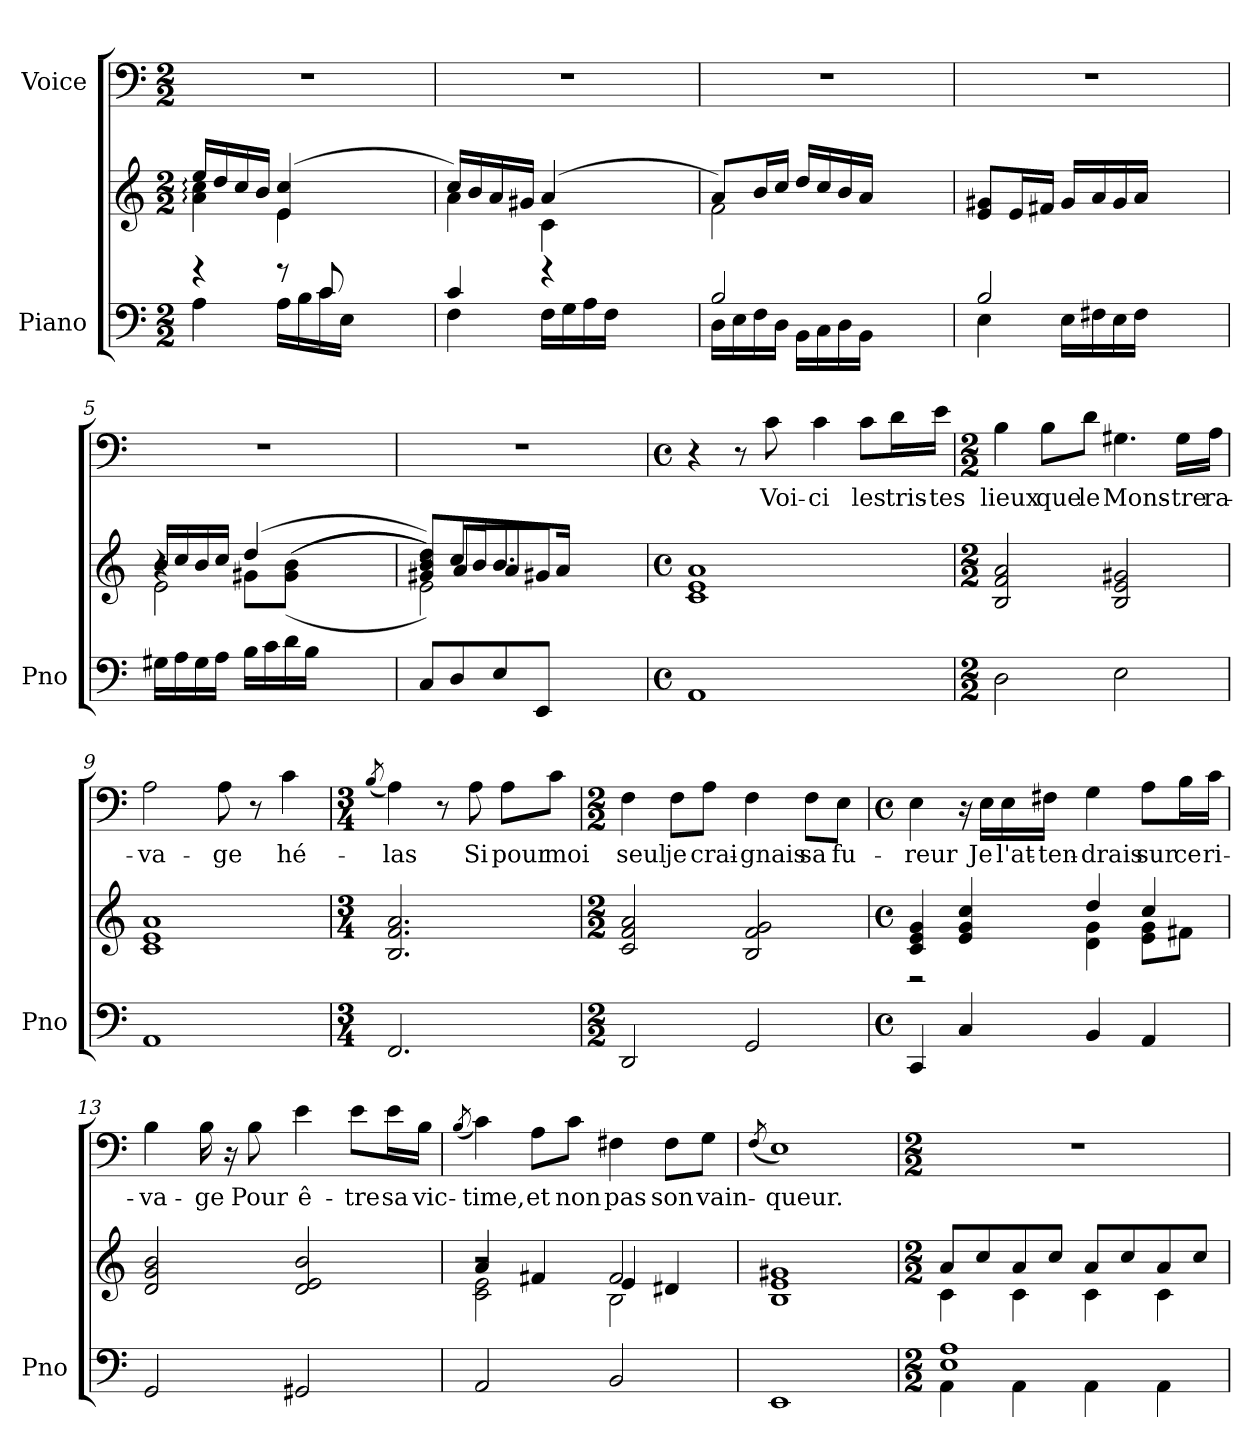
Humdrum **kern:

**kern	**kern	**kern	**text
*part2	*part2	*part1	*part1
*staff3	*staff2	*staff1	*staff1
*I"Piano	*	*I"Voice	*
*I'Pno	*	*	*
*clefF4	*clefG2	*clefF4	*
*k[]	*k[]	*k[]	*
*M2/2	*M2/2	*M2/2	*
*MM60	*MM60	*MM60	*
=1	=1	=1	=1
*^	*^	*	*
4r	4A\	16ee/LL	4a\: 4cc\:	1r	.
.	.	16dd/	.	.	.
.	.	16cc/	.	.	.
.	.	16b/JJ	.	.	.
8r	16A\LL	(>4e/ 4cc/	4e\	.	.
.	16B\	.	.	.	.
8c/	16c\	.	.	.	.
.	16E\JJ	.	.	.	.
2ryy	2ryy	2ryy	2ryy	.	.
=2	=2	=2	=2	=2	=2
4c/	4F\	16cc/LL)	4a\	1r	.
.	.	16b/	.	.	.
.	.	16a/	.	.	.
.	.	16g#X/JJ	.	.	.
4r	16F\LL	(>4a/	4c\	.	.
.	16G\	.	.	.	.
.	16A\	.	.	.	.
.	16F\JJ	.	.	.	.
2ryy	2ryy	2ryy	2ryy	.	.
=3	=3	=3	=3	=3	=3
2B/	16D\LL	8a/L)	2f\	1r	.
.	16E\	.	.	.	.
.	16F\	16b/L	.	.	.
.	16D\JJ	16cc/JJ	.	.	.
.	16BB\LL	16dd/LL	.	.	.
.	16C\	16cc/	.	.	.
.	16D\	16b/	.	.	.
.	16BB\JJ	16a/JJ	.	.	.
2ryy	2ryy	2ryy	2ryy	.	.
*	*	*v	*v	*	*
=4	=4	=4	=4	=4
2B/	4E\	8e/ 8g#X/L	1r	.
.	.	16e/L	.	.
.	.	16f#X/JJ	.	.
.	16E\LL	16g#/LL	.	.
.	16F#X\	16a/	.	.
.	16E\	16g#/	.	.
.	16F#\JJ	16a/JJ	.	.
2ryy	2ryy	2ryy	.	.
*v	*v	*	*	*
=5	=5	=5	=5
*	*^	*	*
*	*	*^	*	*
16G#X\LL	16b/LL	2e\	4r	1r	.
16A\	16cc/	.	.	.	.
16G#\	16b/	.	.	.	.
16A\JJ	16cc/JJ	.	.	.	.
16B\LL	(>4dd/	.	8g#X\L	.	.
16c\	.	.	.	.	.
16d\	.	.	(<(<(<8g#\ 8b\J	.	.
16B\JJ	.	.	.	.	.
2ryy	2ryy	2ryy	2ryy	.	.
!!LO:LB:g=z
=6	=6	=6	=6	=6	=6
8C/L	8g#X/ 8b/ 8dd/L)	2e\	8r)))	1r	.
8D/	16cc/L	.	8a/L	.	.
.	16b/J	.	.	.	.
8E/	8.b/	.	8a/	.	.
8EE/J	.	.	8g#X/J	.	.
.	16a/Jk	.	.	.	.
2ryy	2ryy	2ryy	2ryy	.	.
*	*v	*v	*v	*	*
=7	=7	=7	=7
*M4/4	*M4/4	*M4/4	*
*met(c)	*met(c)	*met(c)	*
*	*	*MM80	*
1AA	1c 1e 1a	4r	.
.	.	8r	.
!	!	!	!LO:LY:b
.	.	8c\	Voi-
!	!	!	!LO:LY:b
.	.	4c\	-ci
!	!	!	!LO:LY:b
.	.	8c\L	les
!	!	!	!LO:LY:b
.	.	16d\L	tris-
!	!	!	!LO:LY:b
.	.	16e\JJ	-tes
=8	=8	=8	=8
*M2/2	*M2/2	*M2/2	*
!	!	!	!LO:LY:b
2D\	2B/ 2f/ 2a/	4B\	lieux
!	!	!	!LO:LY:b
.	.	8B\L	que
!	!	!	!LO:LY:b
.	.	8d\J	le
!	!	!	!LO:LY:b
2E\	2B/ 2e/ 2g#X/	4.G#X\	Mons-
!	!	!	!LO:LY:b
.	.	16G#\LL	-tre
!	!	!	!LO:LY:b
.	.	16A\JJ	ra-
=9	=9	=9	=9
!	!	!	!LO:LY:b
1AA	1c 1e 1a	2A\	-va-
!	!	!	!LO:LY:b
.	.	8A\	-ge
.	.	8r	.
!	!	!	!LO:LY:b
.	.	4c\	hé-
!!LO:LB:g=z
=10	=10	=10	=10
*M3/4	*M3/4	*M3/4	*
.	.	(<8qB/	.
!	!	!	!LO:LY:b
2.FF/	2.B/ 2.f/ 2.a/	4A\)	-las
.	.	8r	.
!	!	!	!LO:LY:b
.	.	8A\	Si
!	!	!	!LO:LY:b
.	.	8A\L	pour
!	!	!	!LO:LY:b
.	.	8c\J	moi
=11	=11	=11	=11
*M2/2	*M2/2	*M2/2	*
!	!	!	!LO:LY:b
2DD/	2c/ 2f/ 2a/	4F\	seul
!	!	!	!LO:LY:b
.	.	8F\L	je
!	!	!	!LO:LY:b
.	.	8A\J	crai-
!	!	!	!LO:LY:b
2GG/	2B/ 2f/ 2g/	4F\	-gnais
!	!	!	!LO:LY:b
.	.	8F\L	sa
!	!	!	!LO:LY:b
.	.	8E\J	fu-
=12	=12	=12	=12
*M4/4	*M4/4	*M4/4	*
*met(c)	*met(c)	*met(c)	*
*	*	*MM60	*
*	*^	*	*
!	!	!	!	!LO:LY:b
4CC/	4c/ 4e/ 4g/	2r	4E\	-reur
4C/	4e/ 4g/ 4cc/	.	16r	.
!	!	!	!	!LO:LY:b
.	.	.	16E\LL	Je
!	!	!	!	!LO:LY:b
.	.	.	16E\	l'at-
!	!	!	!	!LO:LY:b
.	.	.	16F#X\JJ	-ten-
!	!	!	!	!LO:LY:b
4BB/	4dd/	4d\ 4g\	4G\	-drais
!	!	!	!	!LO:LY:b
4AA/	4cc/	8e\ 8g\L	8A\L	sur
!	!	!	!	!LO:LY:b
.	.	8f#X\J	16B\L	ce
!	!	!	!	!LO:LY:b
.	.	.	16c\JJ	ri-
*	*v	*v	*	*
!!LO:LB:g=z
=13	=13	=13	=13
!	!	!	!LO:LY:b
2GG/	2d/ 2g/ 2b/	4B\	-va-
!	!	!	!LO:LY:b
.	.	16B\	-ge
.	.	16r	.
!	!	!	!LO:LY:b
.	.	8B\	Pour
!	!	!	!LO:LY:b
2GG#X/	2d/ 2e/ 2b/	4e\	ê-
!	!	!	!LO:LY:b
.	.	8e\L	-tre
!	!	!	!LO:LY:b
.	.	16e\L	sa
!	!	!	!LO:LY:b
.	.	16B\JJ	vic-
=14	=14	=14	=14
.	.	(<8qB/	.
*	*^	*	*
*	*	*^	*	*
!	!	!	!	!	!LO:LY:b
2AA/	4a/	2c\ 2e\	2r	4c\)	-time,
!	!	!	!	!	!LO:LY:b
.	4f#X/	.	.	8A\L	et
!	!	!	!	!	!LO:LY:b
.	.	.	.	8c\J	non
!	!	!	!	!	!LO:LY:b
2BB/	2f#/	2B\	4e/	4F#X\	pas
!	!	!	!	!	!LO:LY:b
.	.	.	4d#X/	8F#\L	son
!	!	!	!	!	!LO:LY:b
.	.	.	.	8G\J	vain-
*	*v	*v	*v	*	*
=15	=15	=15	=15
.	.	(<8qF/	.
!	!	!	!LO:LY:b
1EE	1B 1e 1g#X	1E)	-queur.
=16	=16	=16	=16
*M2/2	*M2/2	*M2/2	*
*	*	*MM80	*
*^	*^	*	*
1E 1A	4AA\	8a/L	4c\	1r	.
.	.	8cc/	.	.	.
.	4AA\	8a/	4c\	.	.
.	.	8cc/J	.	.	.
.	4AA\	8a/L	4c\	.	.
.	.	8cc/	.	.	.
.	4AA\	8a/	4c\	.	.
.	.	8cc/J	.	.	.
*v	*v	*	*	*	*
*	*v	*v	*	*
=	=	=	=
*-	*-	*-	*-
